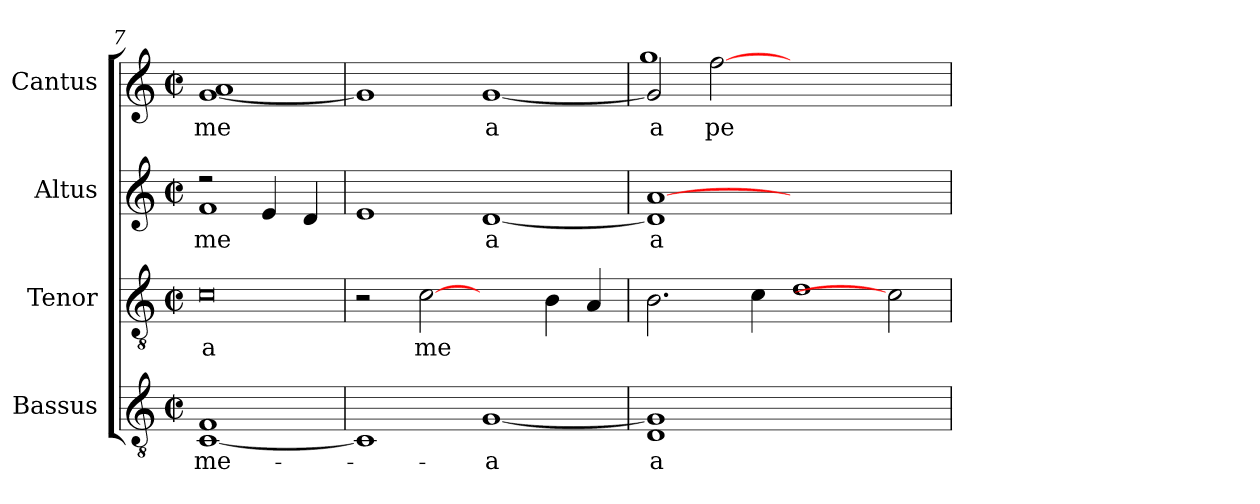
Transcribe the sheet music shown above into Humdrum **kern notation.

**kern	**text	**kern	**text	**kern	**text	**kern	**text
*part4	*part4	*part3	*part3	*part2	*part2	*part1	*part1
*staff4	*staff4	*staff3	*staff3	*staff2	*staff2	*staff1	*staff1
*I"Bassus	*	*I"Tenor	*	*I"Altus	*	*I"Cantus	*
!!LO:LB:g=z
*clefGv2	*	*clefGv2	*	*clefG2	*	*clefG2	*
*M2/2	*	*M2/2	*	*M2/2	*	*M2/2	*
*met(c|)	*	*met(c|)	*	*met(c|)	*	*met(c|)	*
=7	=7	=7	=7	=7	=7	=7	=7
!	!LO:LY:b:cj	!LO:N:vis=0	!LO:LY:b:cj	!	!LO:LY:b:cj	!	!LO:LY:b:cj
*	*	*	*	*^	*	*	*
1F [<1C	me-	1c	a	2r	1f	me-	1a [<1g	me
.	.	.	.	4e/	.	.	.	.
.	.	.	.	4d/	.	.	.	.
*	*	*	*	*v	*v	*	*	*
=8	=8	=8	=8	=8	=8	=8	=8
1C]	.	2r	.	1e	.	1g]	.
!	!	!	!LO:LY:b:cj	!	!	!	!
.	.	[2c	me	.	.	.	.
!	!LO:LY:b:rj	!	!	!	!LO:LY:b:rj	!	!LO:LY:b:rj
[<1G	-a	2ryy	.	[<1d	-a	[<1g	a
.	.	4B\	.	.	.	.	.
.	.	4A/	.	.	.	.	.
=9	=9	=9	=9	=9	=9	=9	=9
!	!LO:LY:b:rj	!	!	!	!LO:LY:b:rj	!	!LO:LY:b:cj
*	*	*	*	*	*	*^	*
1G] 1D	a-	2.B\	.	1d] [<1a	a-	2g/]	1gg	a
!	!	!	!	!	!	!	!	!LO:LY:b:cj
.	.	.	.	.	.	[>2ff\	.	pe
.	.	4c\	.	.	.	.	.	.
1.ryy	.	1d	.	1.ryy	.	1.ryy	1.ryy	.
.	.	2c]	.	.	.	.	.	.
*	*	*	*	*	*	*v	*v	*
=	=	=	=	=	=	=	=
*-	*-	*-	*-	*-	*-	*-	*-
